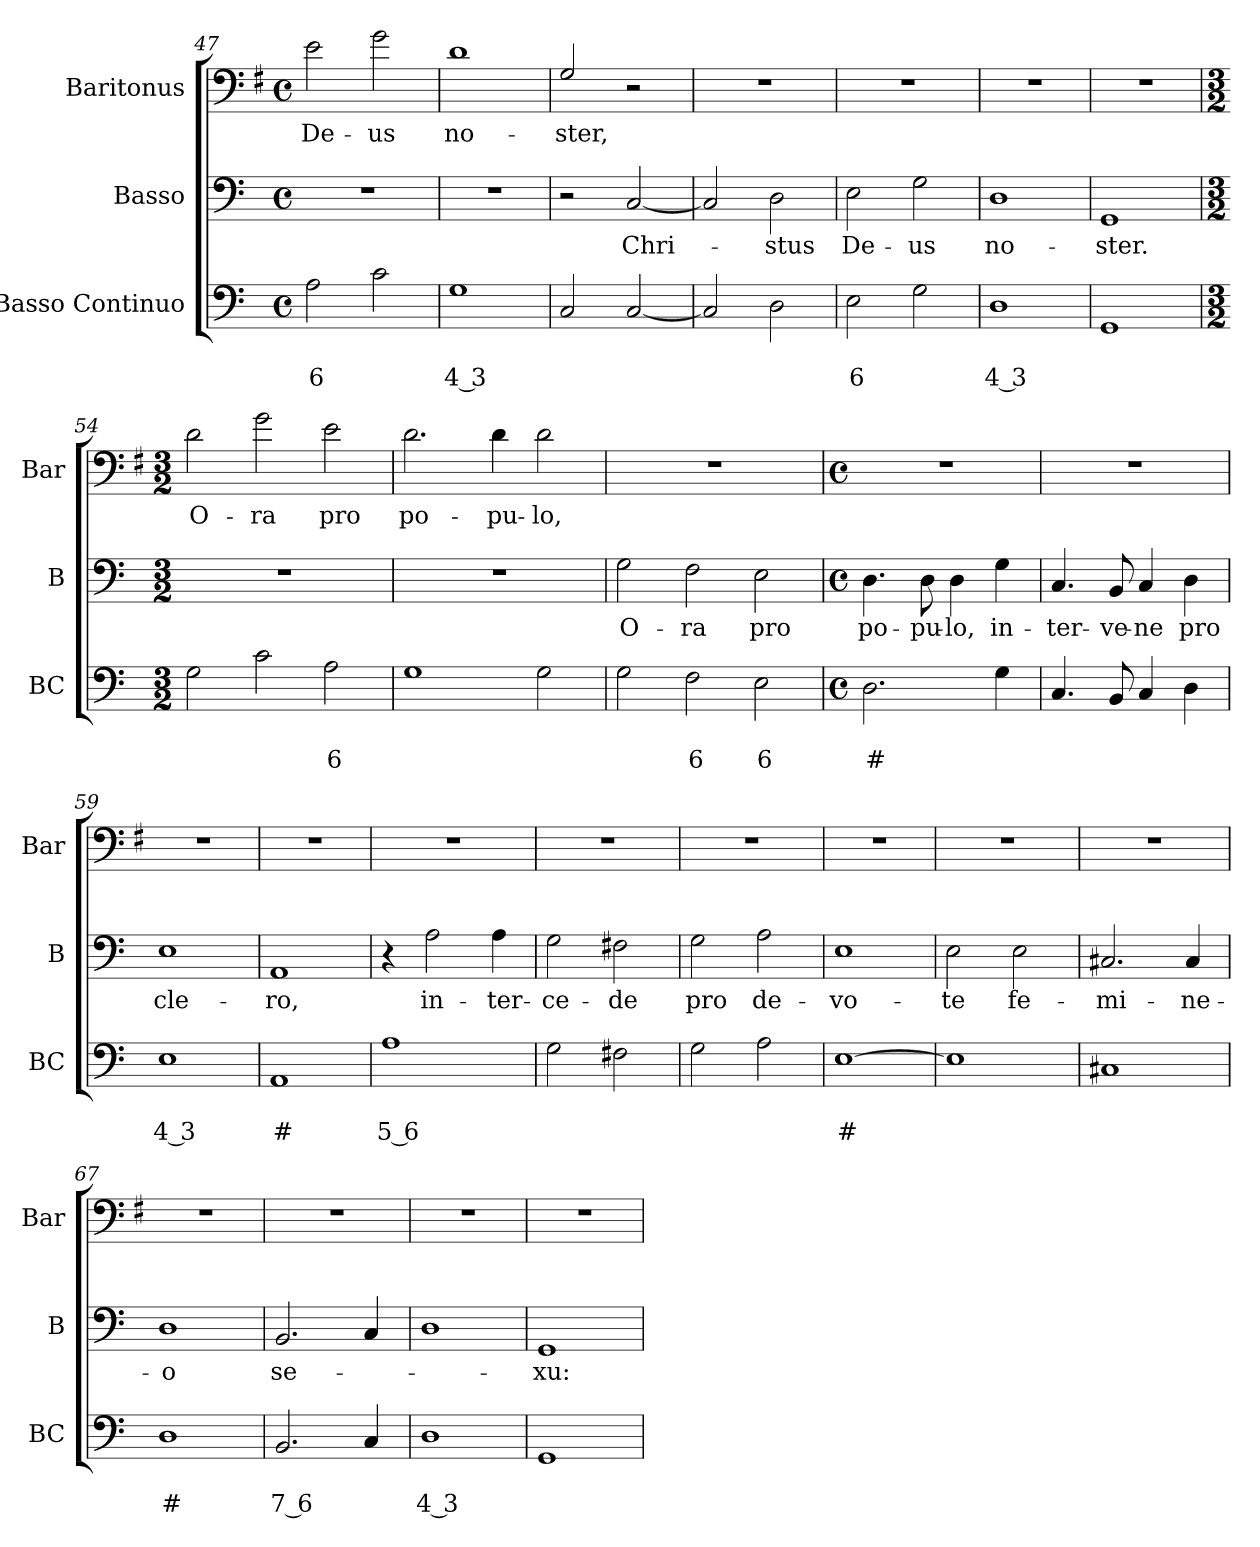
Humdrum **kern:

**kern	**text	**text	**kern	**text	**kern	**text
*part3	*part3	*part3	*part2	*part2	*part1	*part1
*staff3	*staff3	*staff3	*staff2	*staff2	*staff1	*staff1
*I"Basso Continuo	*	*	*I"Basso	*	*I"Baritonus	*
*I'BC	*	*	*I'B	*	*I'Bar	*
*clefF4	*	*	*clefF4	*	*clefF4	*
*	*	*	*	*	*ITrd4c7	*
*k[]	*	*	*k[]	*	*k[]	*
*C:	*	*	*C:	*	*C:	*
*M4/4	*	*	*M4/4	*	*M4/4	*
*met(c)	*	*	*met(c)	*	*met(c)	*
=47	=47	=47	=47	=47	=47	=47
!	!	!LO:LY:b	!	!	!	!LO:LY:b
2A\	.	6	1r	.	2A\	De-
!	!	!	!	!	!	!LO:LY:b
2c\	.	.	.	.	2c\	-us
=48	=48	=48	=48	=48	=48	=48
!	!	!LO:LY:b	!	!	!	!LO:LY:b
1G	.	4 3	1r	.	1G	no-
=49	=49	=49	=49	=49	=49	=49
!	!	!	!	!	!	!LO:LY:b
2C/	.	.	2r	.	2C/	-ster,
!	!	!	!	!LO:LY:b	!	!
[2C/	.	.	[2C/	Chri-	2r	.
=50	=50	=50	=50	=50	=50	=50
2C/]	.	.	2C/]	.	1r	.
!	!	!	!	!LO:LY:b	!	!
2D\	.	.	2D\	-stus	.	.
!!LO:LB:g=z
=51	=51	=51	=51	=51	=51	=51
!	!	!LO:LY:b	!	!LO:LY:b	!	!
2E\	.	6	2E\	De-	1r	.
!	!	!	!	!LO:LY:b	!	!
2G\	.	.	2G\	-us	.	.
=52	=52	=52	=52	=52	=52	=52
!	!	!LO:LY:b	!	!LO:LY:b	!	!
1D	.	4 3	1D	no-	1r	.
=53	=53	=53	=53	=53	=53	=53
!	!	!	!	!LO:LY:b	!	!
1GG	.	.	1GG	-ster.	1r	.
=54	=54	=54	=54	=54	=54	=54
*M3/2	*	*	*M3/2	*	*M3/2	*
!	!	!	!	!	!	!LO:LY:b
2G\	.	.	1.r	.	2G\	O-
!	!	!	!	!	!	!LO:LY:b
2c\	.	.	.	.	2c\	-ra
!	!	!LO:LY:b	!	!	!	!LO:LY:b
2A\	.	6	.	.	2A\	pro
=55	=55	=55	=55	=55	=55	=55
!	!	!	!	!	!	!LO:LY:b
1G	.	.	1.r	.	2.G\	po-
!	!	!	!	!	!	!LO:LY:b
.	.	.	.	.	4G\	-pu-
!	!	!	!	!	!	!LO:LY:b
2G\	.	.	.	.	2G\	-lo,
=56	=56	=56	=56	=56	=56	=56
!	!	!	!	!LO:LY:b	!	!
2G\	.	.	2G\	O-	1.r	.
!	!	!LO:LY:b	!	!LO:LY:b	!	!
2F\	.	6	2F\	-ra	.	.
!	!	!LO:LY:b	!	!LO:LY:b	!	!
2E\	.	6	2E\	pro	.	.
=57	=57	=57	=57	=57	=57	=57
*M4/4	*	*	*M4/4	*	*M4/4	*
*met(c)	*	*	*met(c)	*	*met(c)	*
!	!	!LO:LY:b	!	!LO:LY:b	!	!
2.D\	.	#	4.D\	po-	1r	.
!	!	!	!	!LO:LY:b	!	!
.	.	.	8D\	-pu-	.	.
!	!	!	!	!LO:LY:b	!	!
.	.	.	4D\	-lo,	.	.
!	!	!	!	!LO:LY:b	!	!
4G\	.	.	4G\	in-	.	.
!!LO:LB:g=z
=58	=58	=58	=58	=58	=58	=58
!	!	!	!	!LO:LY:b	!	!
4.C/	.	.	4.C/	-ter-	1r	.
!	!	!	!	!LO:LY:b	!	!
8BB/	.	.	8BB/	-ve-	.	.
!	!	!	!	!LO:LY:b	!	!
4C/	.	.	4C/	-ne	.	.
!	!	!	!	!LO:LY:b	!	!
4D\	.	.	4D\	pro	.	.
=59	=59	=59	=59	=59	=59	=59
!	!	!LO:LY:b	!	!LO:LY:b	!	!
1E	.	4 3	1E	cle-	1r	.
=60	=60	=60	=60	=60	=60	=60
!	!	!LO:LY:b	!	!LO:LY:b	!	!
1AA	.	#	1AA	-ro,	1r	.
=61	=61	=61	=61	=61	=61	=61
!	!	!LO:LY:b	!	!	!	!
1A	.	5 6	4r	.	1r	.
!	!	!	!	!LO:LY:b	!	!
.	.	.	2A\	in-	.	.
!	!	!	!	!LO:LY:b	!	!
.	.	.	4A\	-ter-	.	.
=62	=62	=62	=62	=62	=62	=62
!	!	!	!	!LO:LY:b	!	!
2G\	.	.	2G\	-ce-	1r	.
!	!	!	!	!LO:LY:b	!	!
2F#X\	.	.	2F#X\	-de	.	.
=63	=63	=63	=63	=63	=63	=63
!	!	!	!	!LO:LY:b	!	!
2G\	.	.	2G\	pro	1r	.
!	!	!	!	!LO:LY:b	!	!
2A\	.	.	2A\	de-	.	.
=64	=64	=64	=64	=64	=64	=64
!	!	!LO:LY:b	!	!LO:LY:b	!	!
[1E	.	#	1E	-vo-	1r	.
=65	=65	=65	=65	=65	=65	=65
!	!	!	!	!LO:LY:b	!	!
1E]	.	.	2E\	-te	1r	.
!	!	!	!	!LO:LY:b	!	!
.	.	.	2E\	fe-	.	.
!!LO:PB:g=z
=66	=66	=66	=66	=66	=66	=66
!	!	!	!	!LO:LY:b	!	!
1C#X	.	.	2.C#X/	-mi-	1r	.
!	!	!	!	!LO:LY:b	!	!
.	.	.	4C#/	-ne-	.	.
=67	=67	=67	=67	=67	=67	=67
!	!	!LO:LY:b	!	!LO:LY:b	!	!
1D	.	#	1D	-o	1r	.
=68	=68	=68	=68	=68	=68	=68
!	!	!LO:LY:b	!	!LO:LY:b	!	!
2.BB/	.	7 6	2.BB/	se-	1r	.
4C/	.	.	4C/	.	.	.
=69	=69	=69	=69	=69	=69	=69
!	!	!LO:LY:b	!	!	!	!
1D	.	4 3	1D	.	1r	.
=70	=70	=70	=70	=70	=70	=70
!	!	!	!	!LO:LY:b	!	!
1GG	.	.	1GG	-xu:	1r	.
=	=	=	=	=	=	=
*-	*-	*-	*-	*-	*-	*-
